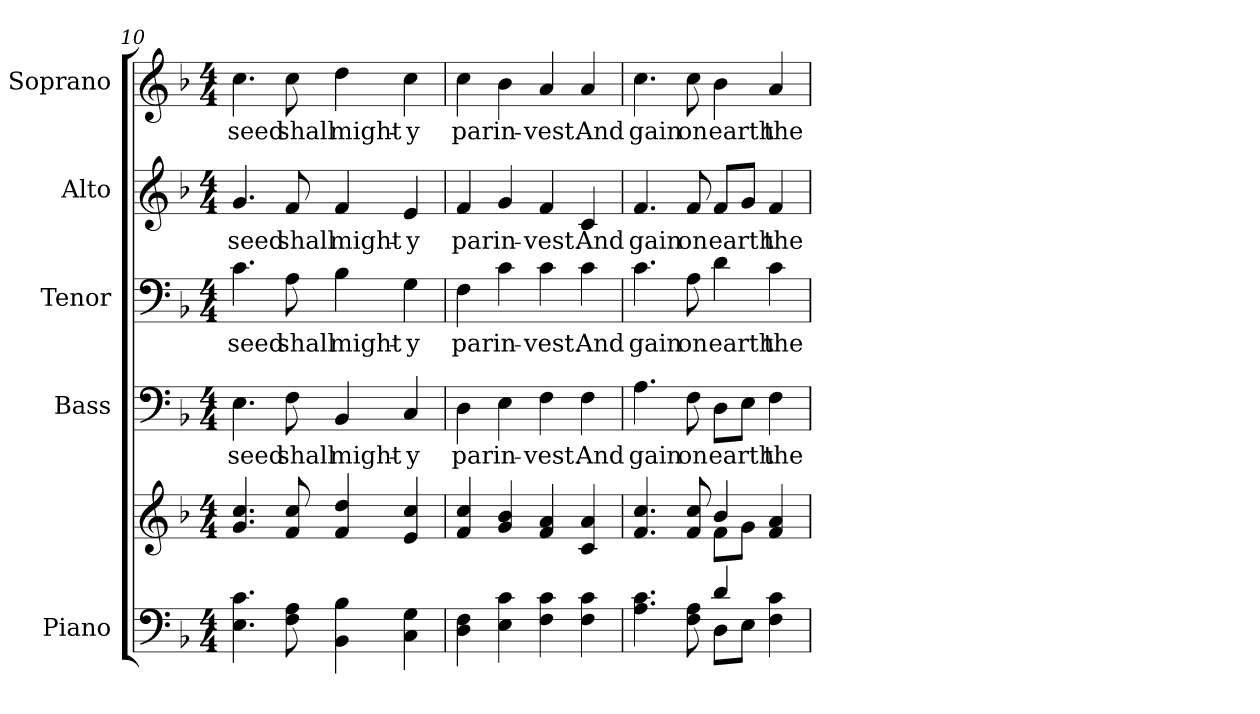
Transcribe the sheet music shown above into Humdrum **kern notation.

**kern	**kern	**kern	**text	**kern	**text	**kern	**text	**kern	**text
*part5	*part5	*part4	*part4	*part3	*part3	*part2	*part2	*part1	*part1
*staff6	*staff5	*staff4	*staff4	*staff3	*staff3	*staff2	*staff2	*staff1	*staff1
*I"Piano	*	*I"Bass	*	*I"Tenor	*	*I"Alto	*	*I"Soprano	*
*I'Pno.	*	*I'B.	*	*I'T.	*	*I'A.	*	*I'S.	*
*clefF4	*clefG2	*clefF4	*	*clefF4	*	*clefG2	*	*clefG2	*
*k[b-]	*k[b-]	*k[b-]	*	*k[b-]	*	*k[b-]	*	*k[b-]	*
*F:	*F:	*F:	*	*F:	*	*F:	*	*F:	*
*M4/4	*M4/4	*M4/4	*	*M4/4	*	*M4/4	*	*M4/4	*
=10	=10	=10	=10	=10	=10	=10	=10	=10	=10
!	!	!	!LO:LY:b:color=#000000	!	!	!	!	!	!
!	!	!	!	!	!LO:LY:b:color=#000000	!	!	!	!
!	!	!	!	!	!	!	!LO:LY:b:color=#000000	!	!
!	!	!	!	!	!	!	!	!	!LO:LY:b:color=#000000
4.Ei\ 4.ci	4.gi/ 4.cci	4.Ei\	seed	4.ci\	seed	4.gi/	seed	4.cci\	seed
!	!	!	!LO:LY:b:color=#000000	!	!	!	!	!	!
!	!	!	!	!	!LO:LY:b:color=#000000	!	!	!	!
!	!	!	!	!	!	!	!LO:LY:b:color=#000000	!	!
!	!	!	!	!	!	!	!	!	!LO:LY:b:color=#000000
8Fi\ 8Ai	8fi/ 8cci	8Fi\	shall	8Ai\	shall	8fi/	shall	8cci\	shall
!	!	!	!LO:LY:b:color=#000000	!	!	!	!	!	!
!	!	!	!	!	!LO:LY:b:color=#000000	!	!	!	!
!	!	!	!	!	!	!	!LO:LY:b:color=#000000	!	!
!	!	!	!	!	!	!	!	!	!LO:LY:b:color=#000000
4BB-i\ 4B-i	4fi/ 4ddi	4BB-i/	might-	4B-i\	might-	4fi/	might-	4ddi\	might-
!	!	!	!LO:LY:b:color=#000000	!	!	!	!	!	!
!	!	!	!	!	!LO:LY:b:color=#000000	!	!	!	!
!	!	!	!	!	!	!	!LO:LY:b:color=#000000	!	!
!	!	!	!	!	!	!	!	!	!LO:LY:b:color=#000000
4Ci\ 4Gi	4ei/ 4cci	4Ci/	-y	4Gi\	-y	4ei/	-y	4cci\	-y
!!LO:PB:g=z
=11	=11	=11	=11	=11	=11	=11	=11	=11	=11
!	!	!	!LO:LY:b:color=#000000	!	!	!	!	!	!
!	!	!	!	!	!LO:LY:b:color=#000000	!	!	!	!
!	!	!	!	!	!	!	!LO:LY:b:color=#000000	!	!
!	!	!	!	!	!	!	!	!	!LO:LY:b:color=#000000
4Di\ 4Fi	4fi/ 4cci	4Di\	par	4Fi\	par	4fi/	par	4cci\	par
!	!	!	!LO:LY:b:color=#000000	!	!	!	!	!	!
!	!	!	!	!	!LO:LY:b:color=#000000	!	!	!	!
!	!	!	!	!	!	!	!LO:LY:b:color=#000000	!	!
!	!	!	!	!	!	!	!	!	!LO:LY:b:color=#000000
4Ei\ 4ci	4gi/ 4b-i	4Ei\	in-	4ci\	in-	4gi/	in-	4b-i\	in-
!	!	!	!LO:LY:b:color=#000000	!	!	!	!	!	!
!	!	!	!	!	!LO:LY:b:color=#000000	!	!	!	!
!	!	!	!	!	!	!	!LO:LY:b:color=#000000	!	!
!	!	!	!	!	!	!	!	!	!LO:LY:b:color=#000000
4Fi\ 4ci	4fi/ 4ai	4Fi\	-vest.	4ci\	-vest.	4fi/	-vest.	4ai/	-vest.
!	!	!	!LO:LY:b:color=#000000	!	!	!	!	!	!
!	!	!	!	!	!LO:LY:b:color=#000000	!	!	!	!
!	!	!	!	!	!	!	!LO:LY:b:color=#000000	!	!
!	!	!	!	!	!	!	!	!	!LO:LY:b:color=#000000
4Fi\ 4ci	4ci/ 4ai	4Fi\	And	4ci\	And	4ci/	And	4ai/	And
=12	=12	=12	=12	=12	=12	=12	=12	=12	=12
*^	*^	*	*	*	*	*	*	*	*
!	!	!	!	!	!LO:LY:b:color=#000000	!	!	!	!	!	!
!	!	!	!	!	!	!	!LO:LY:b:color=#000000	!	!	!	!
!	!	!	!	!	!	!	!	!	!LO:LY:b:color=#000000	!	!
!	!	!	!	!	!	!	!	!	!	!	!LO:LY:b:color=#000000
4.Ai\ 4.ci	2ryy	4.fi/ 4.cci	2ryy	4.Ai\	gain	4.ci\	gain	4.fi/	gain	4.cci\	gain
!	!	!	!	!	!LO:LY:b:color=#000000	!	!	!	!	!	!
!	!	!	!	!	!	!	!LO:LY:b:color=#000000	!	!	!	!
!	!	!	!	!	!	!	!	!	!LO:LY:b:color=#000000	!	!
!	!	!	!	!	!	!	!	!	!	!	!LO:LY:b:color=#000000
8Fi\ 8Ai	.	8fi/ 8cci	.	8Fi\	on	8Ai\	on	8fi/	on	8cci\	on
!	!	!	!	!	!LO:LY:b:color=#000000	!	!	!	!	!	!
!	!	!	!	!	!	!	!LO:LY:b:color=#000000	!	!	!	!
!	!	!	!	!	!	!	!	!	!LO:LY:b:color=#000000	!	!
!	!	!	!	!	!	!	!	!	!	!	!LO:LY:b:color=#000000
4di/	8Di\L	4b-i/	8fi\L	8Di\L	earth	4di\	earth	8fi/L	earth	4b-i\	earth
.	8Ei\J	.	8gi\J	8Ei\J	.	.	.	8gi/J	.	.	.
!	!	!	!	!	!LO:LY:b:color=#000000	!	!	!	!	!	!
!	!	!	!	!	!	!	!LO:LY:b:color=#000000	!	!	!	!
!	!	!	!	!	!	!	!	!	!LO:LY:b:color=#000000	!	!
!	!	!	!	!	!	!	!	!	!	!	!LO:LY:b:color=#000000
4Fi\ 4ci	4ryy	4fi/ 4ai	4ryy	4Fi\	the	4ci\	the	4fi/	the	4ai/	the
*v	*v	*	*	*	*	*	*	*	*	*	*
*	*v	*v	*	*	*	*	*	*	*	*
=	=	=	=	=	=	=	=	=	=
*-	*-	*-	*-	*-	*-	*-	*-	*-	*-
